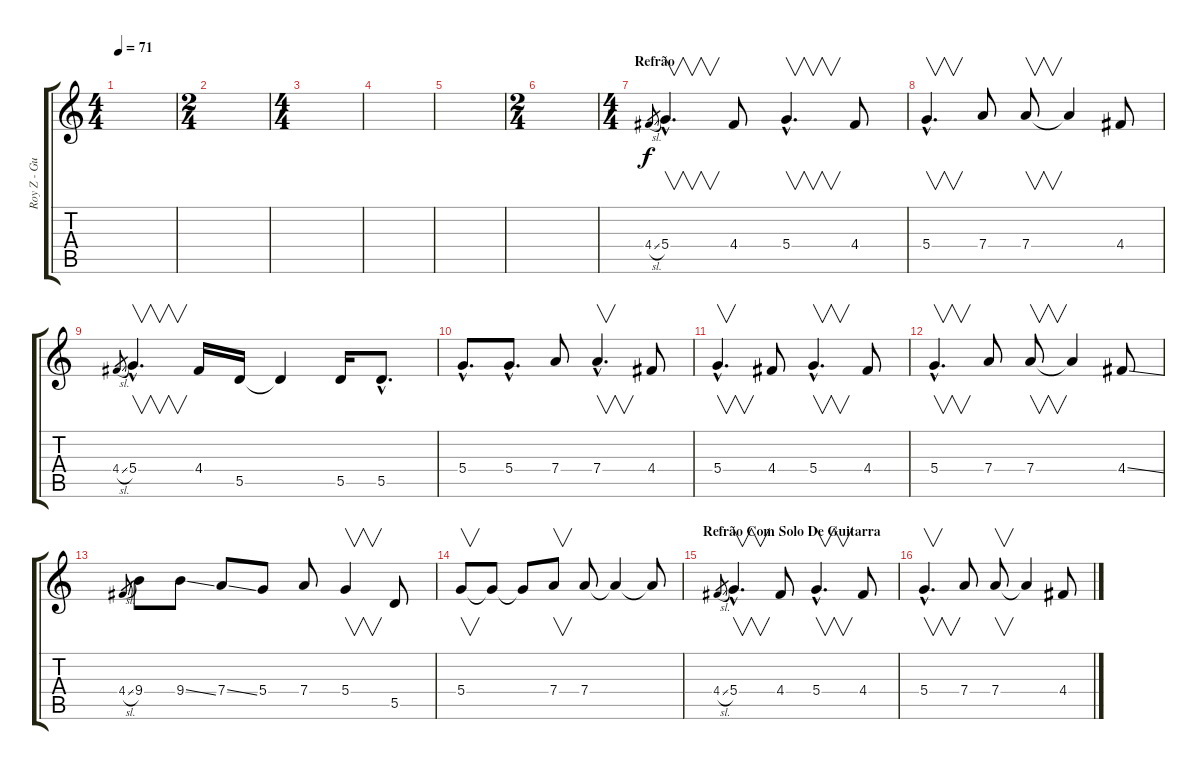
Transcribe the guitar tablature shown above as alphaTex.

\track ("Roy Z - Guitar 1" "Roy Z - Gu") {instrument distortionguitar}
\staff {score tabs}
\tuning (E4 B3 G3 D3 A2 E2) {hide}
\ts (4 4)
\tempo 71
\clef g2
\ks c
|
\ts (2 4)
|
\ts (4 4)
|
|
|
\ts (2 4)
|
\ts (4 4)
\section ("" "Refrão")
4.4{sl}.8{gr} 5.4{hac}.4{v d volume 11} 4.4.8 5.4{hac}.4{v d} 4.4.8 |
5.4{hac}.4{v d} 7.4.8 7.4.8{v} 7.4{t}.4 4.4.8 |
4.4{sl}.8{gr} 5.4{hac}.4{v d} 4.4.16 5.5.16 5.5{t}.4 5.5.16 5.5{hac}.8{d} |
5.4{hac}.8{d} 5.4{hac}.8{d} 7.4.8 7.4{hac}.4{v d} 4.4.8 |
5.4{hac}.4{v d} 4.4.8 5.4{hac}.4{v d} 4.4.8 |
5.4{hac}.4{v d} 7.4.8 7.4.8{v} 7.4{t}.4 4.4{ss}.8 |
4.4{sl}.8{gr} 9.4.8 9.4{ss}.8 7.4{ss}.8 5.4.8 7.4.8 5.4.4{v} 5.5.8 |
5.4.8{v} 5.4{t}.8 5.4{t}.8 7.4.8{v} 7.4.8 7.4{t}.4 7.4{t}.8 |
\section ("" "Refrão Com Solo De Guitarra")
4.4{sl}.8{gr} 5.4{hac}.4{v d volume 11} 4.4.8 5.4{hac}.4{v d} 4.4.8 |
5.4{hac}.4{v d} 7.4.8 7.4.8{v} 7.4{t}.4 4.4.8
